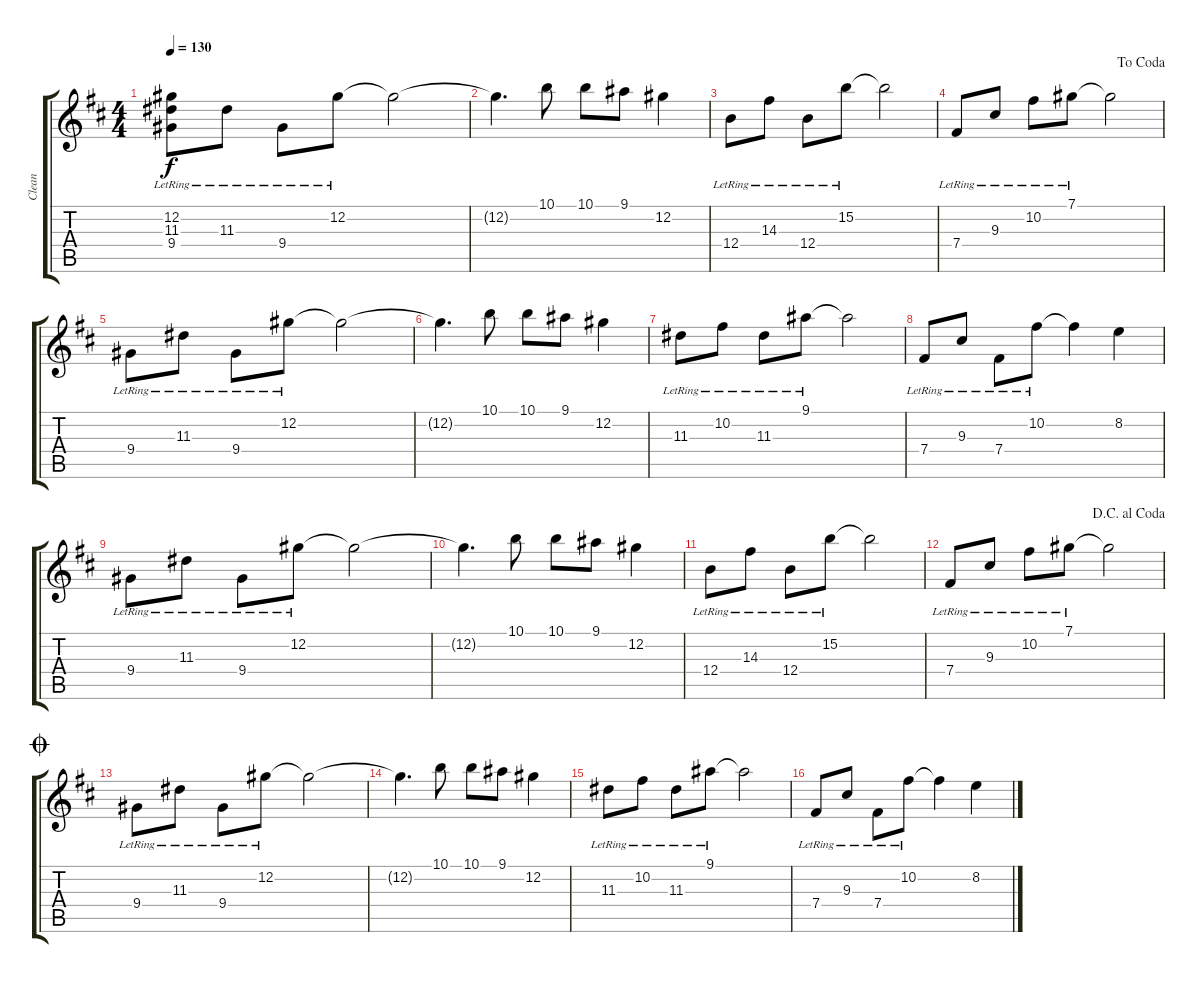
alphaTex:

\track ("Clean" "Clean") {instrument electricguitarjazz}
\staff {score tabs}
\tuning (Db4 Ab3 E3 B2 Gb2 Db2) {hide}
\ts (4 4)
\tempo 130
\clef g2
\ks d
(12.2{lr} 11.3{lr} 9.4{lr}).8{dy f} 11.3{lr}.8 9.4{lr}.8 12.2{lr}.8 12.2{t}.2 |
12.2{t}.4{d} 10.1.8 10.1.8 9.1.8 12.2.4 |
12.4{lr}.8 14.3{lr}.8 12.4{lr}.8 15.2{lr}.8 15.2{t}.2 |
\jump dacoda
7.4{lr}.8 9.3{lr}.8 10.2{lr}.8 7.1{lr}.8 7.1{t}.2 |
9.4{lr}.8 11.3{lr}.8 9.4{lr}.8 12.2{lr}.8 12.2{t}.2 |
12.2{t}.4{d} 10.1.8 10.1.8 9.1.8 12.2.4 |
11.3{lr}.8 10.2{lr}.8 11.3{lr}.8 9.1{lr}.8 9.1{t}.2 |
7.4{lr}.8 9.3{lr}.8 7.4{lr}.8 10.2{lr}.8 10.2{t}.4 8.2.4 |
9.4{lr}.8 11.3{lr}.8 9.4{lr}.8 12.2{lr}.8 12.2{t}.2 |
12.2{t}.4{d} 10.1.8 10.1.8 9.1.8 12.2.4 |
12.4{lr}.8 14.3{lr}.8 12.4{lr}.8 15.2{lr}.8 15.2{t}.2 |
\jump dacapoalcoda
7.4{lr}.8 9.3{lr}.8 10.2{lr}.8 7.1{lr}.8 7.1{t}.2 |
\jump coda
9.4{lr}.8 11.3{lr}.8 9.4{lr}.8 12.2{lr}.8 12.2{t}.2 |
12.2{t}.4{d} 10.1.8 10.1.8 9.1.8 12.2.4 |
11.3{lr}.8 10.2{lr}.8 11.3{lr}.8 9.1{lr}.8 9.1{t}.2 |
7.4{lr}.8 9.3{lr}.8 7.4{lr}.8 10.2{lr}.8 10.2{t}.4 8.2.4
